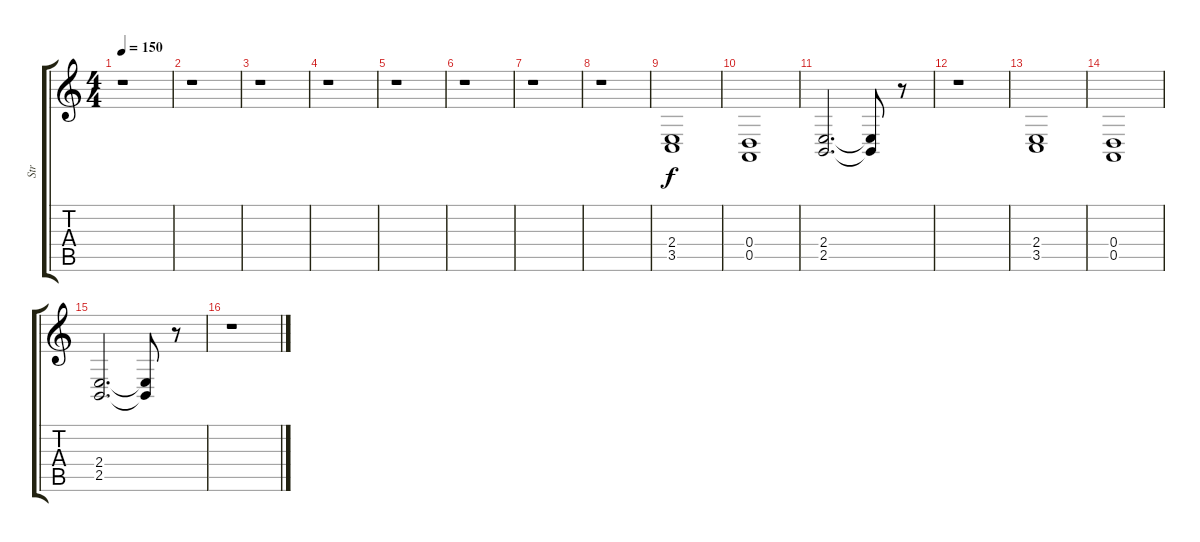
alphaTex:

\track ("Str" "Str") {instrument stringensemble2}
\staff {score tabs}
\tuning (E4 B3 G3 D3 A2 E2) {hide}
\ts (4 4)
\tempo 150
\clef g2
\ks c
r.1{dy f} |
r.1 |
r.1 |
r.1 |
r.1 |
r.1 |
r.1 |
r.1 |
(2.4 3.5).1 |
(0.4 0.5).1 |
(2.4 2.5).2{d} (2.4{t} 2.5{t}).8 r.8 |
r.1 |
(2.4 3.5).1 |
(0.4 0.5).1 |
(2.4 2.5).2{d} (2.4{t} 2.5{t}).8 r.8 |
r.1
